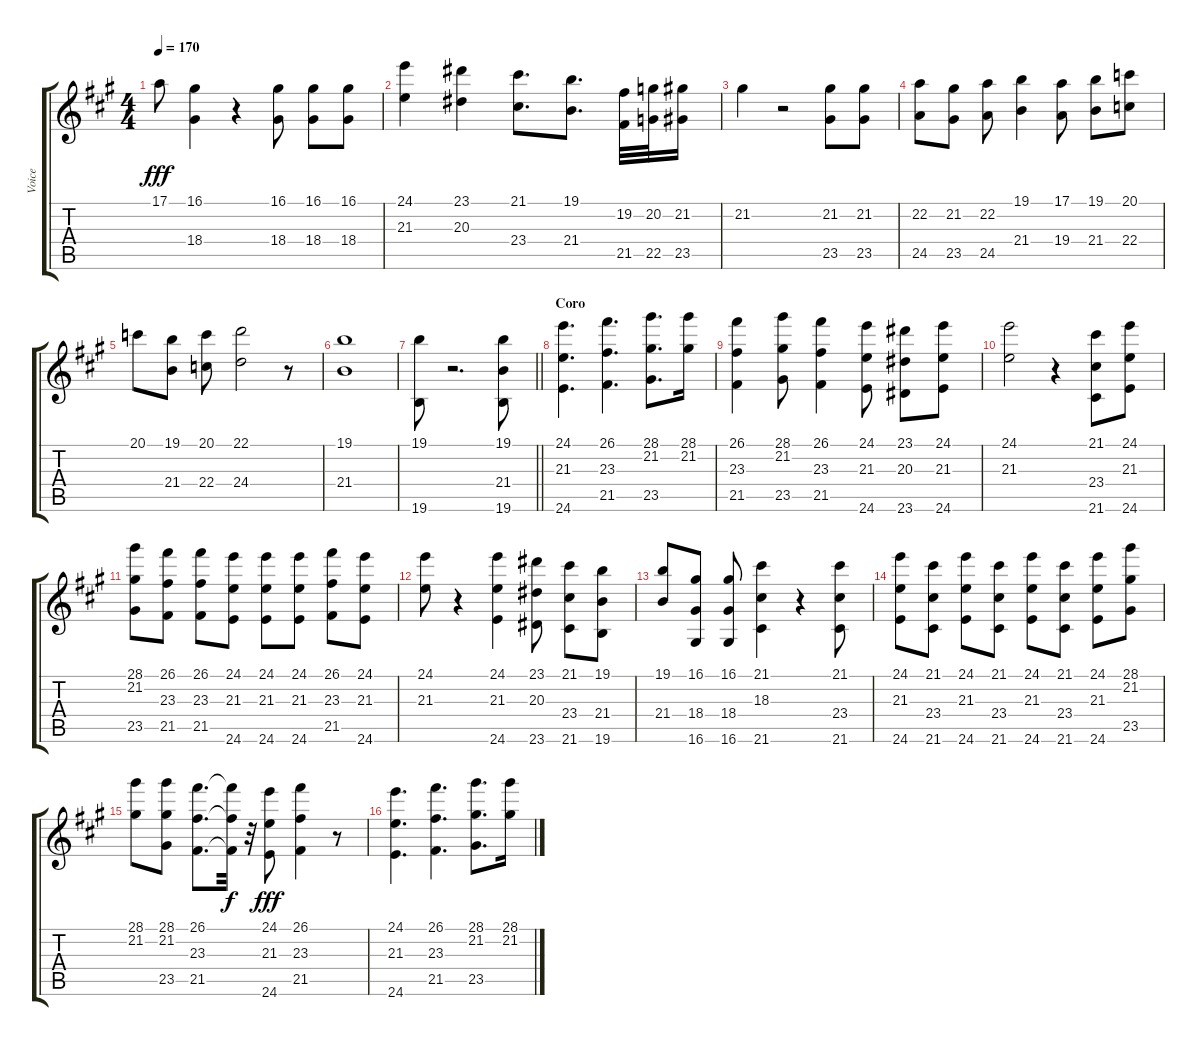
\track ("Voice" "Voice") {instrument brasssection}
\staff {score tabs}
\tuning (E4 B3 G3 D3 A2 E2) {hide}
\ts (4 4)
\tempo 170
\clef g2
\ks a
17.1.8{dy fff} (16.1 18.4).4 r.4 (16.1 18.4).8 (16.1 18.4).8 (16.1 18.4).8 |
(24.1 21.3).4 (23.1 20.3).4 (21.1 23.4).8{d} (19.1 21.4).8{d} (19.2 21.5).32 (20.2 22.5).32 (21.2 23.5).16 |
21.2.4 r.2 (21.2 23.5).8 (21.2 23.5).8 |
(22.2 24.5).8 (21.2 23.5).8 (22.2 24.5).8 (19.1 21.4).4 (17.1 19.4).8 (19.1 21.4).8 (20.1 22.4).8 |
20.1.8 (19.1 21.4).8 (20.1 22.4).8 (22.1 24.4).2 r.8 |
(19.1 21.4).1 |
\barLineRight lightlight
(19.1 19.6).8 r.2{d} (19.1 21.4 19.6).8 |
\section ("" "Coro")
(24.1 21.3 24.6).4{d} (26.1 23.3 21.5).4{d} (28.1 21.2 23.5).8{d} (28.1 21.2).16 |
(26.1 23.3 21.5).4 (28.1 21.2 23.5).8 (26.1 23.3 21.5).4 (24.1 21.3 24.6).8 (23.1 20.3 23.6).8 (24.1 21.3 24.6).8 |
(24.1 21.3).2 r.4 (21.1 23.4 21.6).8 (24.1 21.3 24.6).8 |
(28.1 21.2 23.5).8 (26.1 23.3 21.5).8 (26.1 23.3 21.5).8 (24.1 21.3 24.6).8 (24.1 21.3 24.6).8 (24.1 21.3 24.6).8 (26.1 23.3 21.5).8 (24.1 21.3 24.6).8 |
(24.1 21.3).8 r.4 (24.1 21.3 24.6).4 (23.1 20.3 23.6).8 (21.1 23.4 21.6).8 (19.1 21.4 19.6).8 |
(19.1 21.4).8 (16.1 18.4 16.6).8 (16.1 18.4 16.6).8 (21.1 18.3 21.6).4 r.4 (21.1 23.4 21.6).8 |
(24.1 21.3 24.6).8 (21.1 23.4 21.6).8 (24.1 21.3 24.6).8 (21.1 23.4 21.6).8 (24.1 21.3 24.6).8 (21.1 23.4 21.6).8 (24.1 21.3 24.6).8 (28.1 21.2 23.5).8 |
(28.1 21.2).8 (28.1 21.2 23.5).8 (26.1 23.3 21.5).8{d} (26.1{t} 23.3{t} 21.5{t}).32{dy f} r.32 (24.1 21.3 24.6).8{dy fff} (26.1 23.3 21.5).4 r.8 |
(24.1 21.3 24.6).4{d} (26.1 23.3 21.5).4{d} (28.1 21.2 23.5).8{d} (28.1 21.2).16
